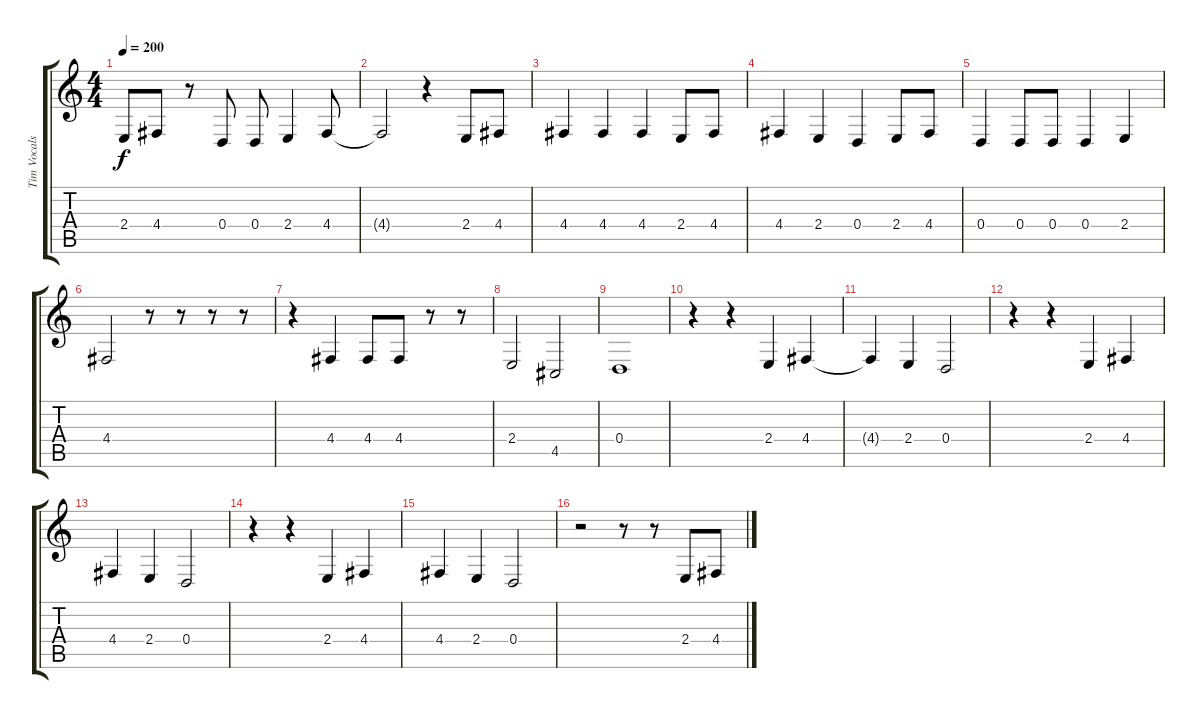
\track ("Tim Vocals" "Tim Vocals") {instrument lead6voice}
\staff {score tabs}
\tuning (E4 B3 G3 D3 A2 E2) {hide}
\ts (4 4)
\tempo 200
\clef g2
\ks c
2.4.8{dy f} 4.4.8 r.8 0.4.8 0.4.8 2.4.4 4.4.8 |
4.4{t}.2 r.4 2.4.8 4.4.8 |
4.4.4 4.4.4 4.4.4 2.4.8 4.4.8 |
4.4.4 2.4.4 0.4.4 2.4.8 4.4.8 |
0.4.4 0.4.8 0.4.8 0.4.4 2.4.4 |
4.4.2 r.8 r.8 r.8 r.8 |
r.4 4.4.4 4.4.8 4.4.8 r.8 r.8 |
2.4.2 4.5.2 |
0.4.1 |
r.4 r.4 2.4.4 4.4.4 |
4.4{t}.4 2.4.4 0.4.2 |
r.4 r.4 2.4.4 4.4.4 |
4.4.4 2.4.4 0.4.2 |
r.4 r.4 2.4.4 4.4.4 |
4.4.4 2.4.4 0.4.2 |
r.2 r.8 r.8 2.4.8 4.4.8
